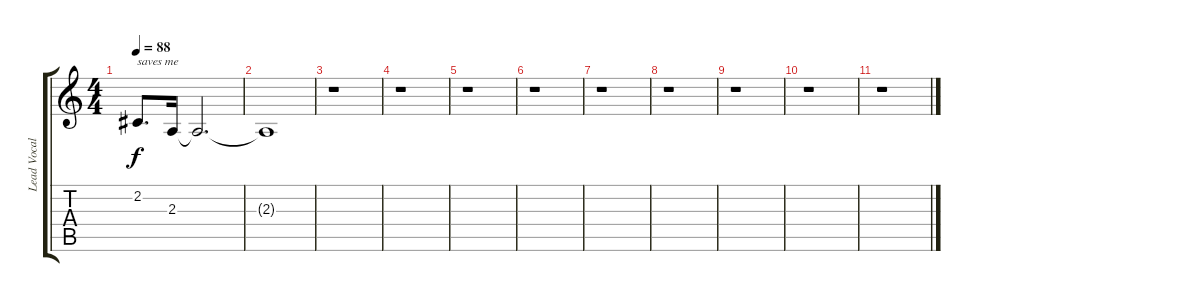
\track ("Lead Vocals" "Lead Vocal") {instrument tenorsax}
\staff {score tabs}
\tuning (E4 B3 G3 D3 A2 E2) {hide}
\ts (4 4)
\tempo 88
\clef g2
\ks c
2.2.8{d txt "saves me" dy f} 2.3.16 2.3{t}.2{d} |
2.3{t}.1 |
r.1 |
r.1 |
r.1 |
r.1 |
r.1 |
r.1 |
r.1 |
r.1 |
r.1
